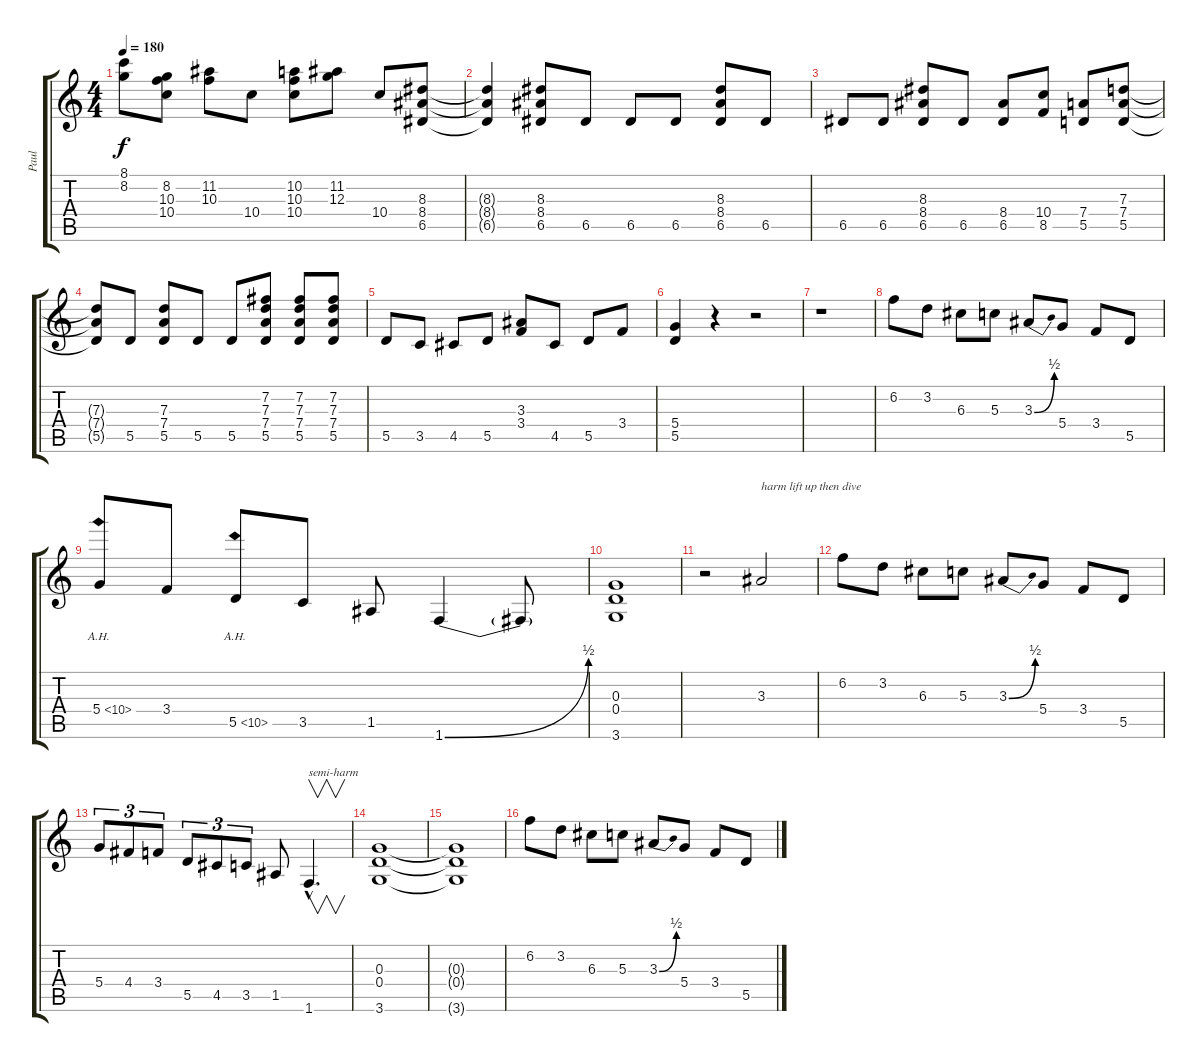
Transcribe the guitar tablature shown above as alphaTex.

\track ("Paul" "Paul") {instrument distortionguitar}
\staff {score tabs}
\tuning (E4 B3 G3 D3 A2 E2) {hide}
\ts (4 4)
\tempo 180
\clef g2
\ks c
(8.1 8.2).8{dy f} (8.2 10.3 10.4).8 (11.2 10.3).8 10.4.8 (10.2 10.3 10.4).8 (11.2 12.3).8 10.4.8 (8.3 8.4 6.5).8 |
(8.3{t} 8.4{t} 6.5{t}).4 (8.3 8.4 6.5).8 6.5.8 6.5.8 6.5.8 (8.3 8.4 6.5).8 6.5.8 |
6.5.8 6.5.8 (8.3 8.4 6.5).8 6.5.8 (8.4 6.5).8 (10.4 8.5).8 (7.4 5.5).8 (7.3 7.4 5.5).8 |
(7.3{t} 7.4{t} 5.5{t}).8 5.5.8 (7.3 7.4 5.5).8 5.5.8 5.5.8 (7.2 7.3 7.4 5.5).8 (7.2 7.3 7.4 5.5).8 (7.2 7.3 7.4 5.5).8 |
5.5.8 3.5.8 4.5.8 5.5.8 (3.3 3.4).8 4.5.8 5.5.8 3.4.8 |
(5.4 5.5).4 r.4 r.2 |
r.1 |
6.2.8 3.2.8 6.3.8 5.3.8 3.3{be (bend 0 0 60 2)}.8 5.4.8 3.4.8 5.5.8 |
5.4{ah 5}.8 3.4.8 5.5{ah 5}.8 3.5.8 1.5.8 1.6{be (bend 0 0 60 2)}.4 1.6{t}.8 |
(0.3 0.4 3.6).1 |
r.2 3.3.2{txt "harm lift up then dive"} |
6.2.8 3.2.8 6.3.8 5.3.8 3.3{be (bend 0 0 60 2)}.8 5.4.8 3.4.8 5.5.8 |
5.4.8{tu (3 2)} 4.4.8{tu (3 2)} 3.4.8{tu (3 2)} 5.5.8{tu (3 2)} 4.5.8{tu (3 2)} 3.5.8{tu (3 2)} 1.5.8 1.6{hac}.4{v d txt "semi-harm"} |
(0.3 0.4 3.6).1 |
(0.3{t} 0.4{t} 3.6{t}).1 |
6.2.8 3.2.8 6.3.8 5.3.8 3.3{be (bend 0 0 60 2)}.8 5.4.8 3.4.8 5.5.8
